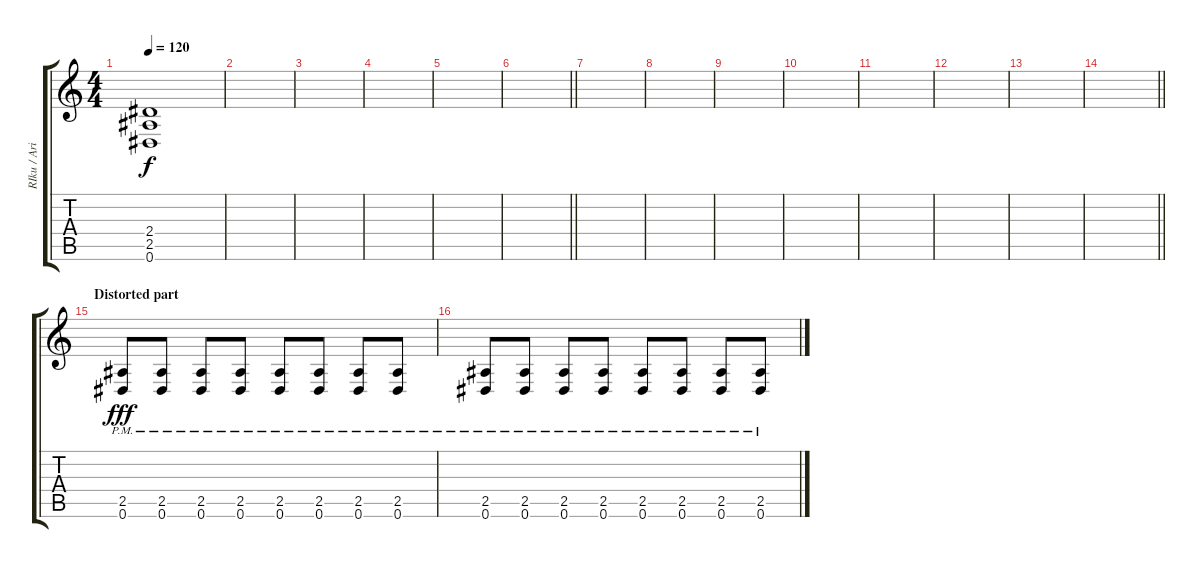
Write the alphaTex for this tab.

\track ("RIku / Ari    Rhythm /lead" "RIku / Ari") {instrument distortionguitar}
\staff {score tabs}
\tuning (Eb4 Bb3 Gb3 Db3 Ab2 Eb2) {hide}
\ts (4 4)
\tempo 120
\clef g2
\ks c
(2.4{t} 2.5{t} 0.6{t}).1{dy f} |
|
|
|
|
\barLineRight lightlight
|
|
|
|
|
|
|
|
\barLineRight lightlight
|
\section ("" "Distorted part")
(2.5{pm} 0.6{pm}).8{dy fff volume 13} (2.5{pm} 0.6{pm}).8 (2.5{pm} 0.6{pm}).8 (2.5{pm} 0.6{pm}).8 (2.5{pm} 0.6{pm}).8 (2.5{pm} 0.6{pm}).8 (2.5{pm} 0.6{pm}).8 (2.5{pm} 0.6{pm}).8 |
(2.5{pm} 0.6{pm}).8 (2.5{pm} 0.6{pm}).8 (2.5{pm} 0.6{pm}).8 (2.5{pm} 0.6{pm}).8 (2.5{pm} 0.6{pm}).8 (2.5{pm} 0.6{pm}).8 (2.5{pm} 0.6{pm}).8 (2.5{pm} 0.6{pm}).8
